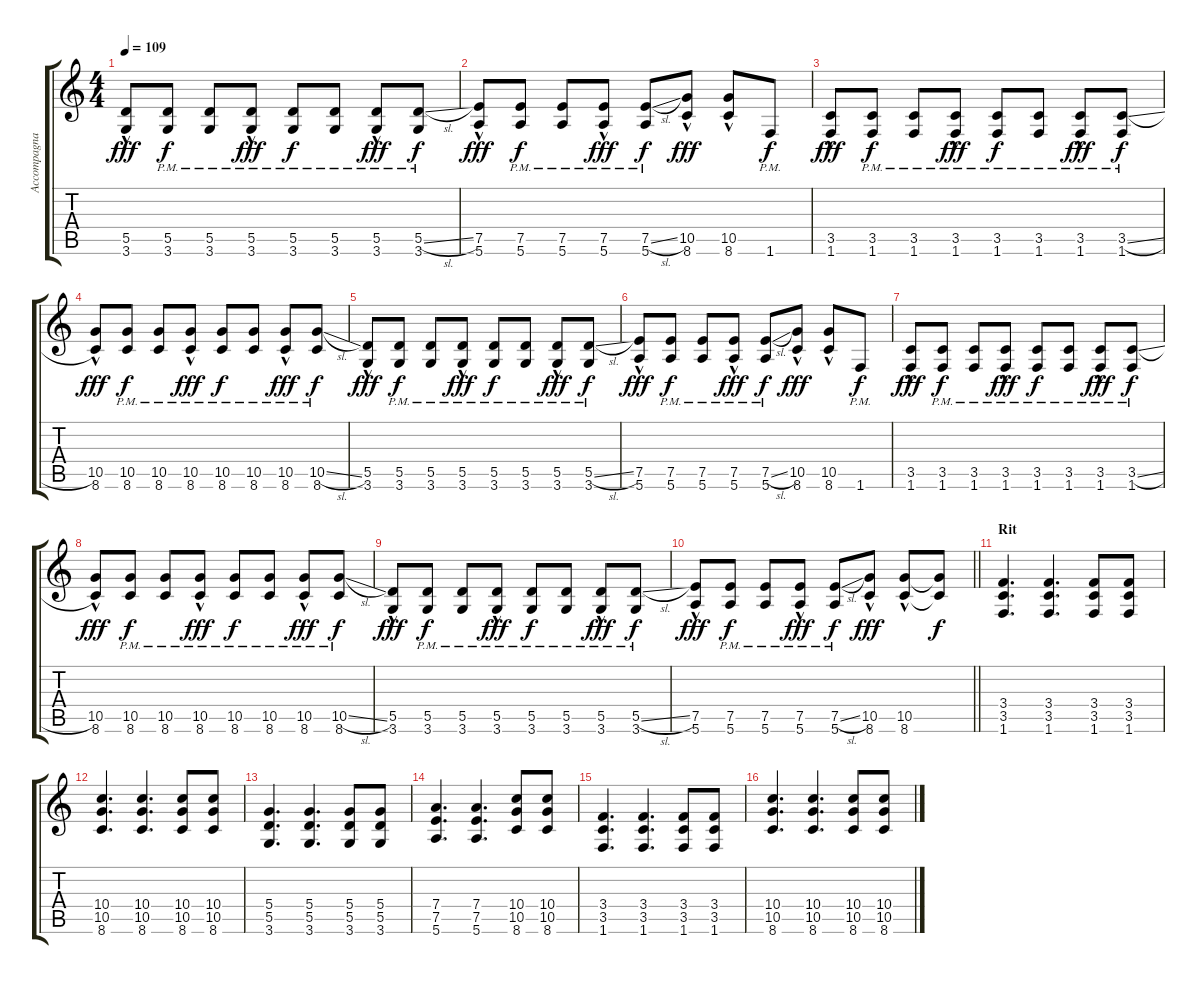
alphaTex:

\track ("Accompagnamento" "Accompagna") {instrument electricguitarclean}
\staff {score tabs}
\tuning (E4 B3 G3 D3 A2 E2) {hide}
\ts (4 4)
\tempo 109
\clef g2
\ks c
(5.5 3.6{hac}).8{dy fff} (5.5 3.6{pm}).8{dy f} (5.5 3.6{pm}).8 (5.5 3.6{hac pm}).8{dy fff} (5.5 3.6{pm}).8{dy f} (5.5 3.6{pm}).8 (5.5 3.6{hac pm}).8{dy fff} (5.5{sl} 3.6{pm}).8{dy f} |
(7.5 5.6{hac}).8{dy fff} (7.5 5.6{pm}).8{dy f} (7.5 5.6{pm}).8 (7.5 5.6{hac pm}).8{dy fff} (7.5{sl} 5.6{pm}).8{dy f} (10.5 8.6{hac}).8{dy fff} (10.5 8.6{hac}).8 1.6{pm}.8{dy f} |
(3.5 1.6{hac}).8{dy fff} (3.5 1.6{pm}).8{dy f} (3.5 1.6{pm}).8 (3.5 1.6{hac pm}).8{dy fff} (3.5 1.6{pm}).8{dy f} (3.5 1.6{pm}).8 (3.5 1.6{hac pm}).8{dy fff} (3.5{sl} 1.6{pm}).8{dy f} |
(10.5 8.6{hac}).8{dy fff} (10.5 8.6{pm}).8{dy f} (10.5 8.6{pm}).8 (10.5 8.6{hac pm}).8{dy fff} (10.5 8.6{pm}).8{dy f} (10.5 8.6{pm}).8 (10.5 8.6{hac pm}).8{dy fff} (10.5{sl} 8.6{pm}).8{dy f} |
(5.5 3.6{hac}).8{dy fff} (5.5 3.6{pm}).8{dy f} (5.5 3.6{pm}).8 (5.5 3.6{hac pm}).8{dy fff} (5.5 3.6{pm}).8{dy f} (5.5 3.6{pm}).8 (5.5 3.6{hac pm}).8{dy fff} (5.5{sl} 3.6{pm}).8{dy f} |
(7.5 5.6{hac}).8{dy fff} (7.5 5.6{pm}).8{dy f} (7.5 5.6{pm}).8 (7.5 5.6{hac pm}).8{dy fff} (7.5{sl} 5.6{pm}).8{dy f} (10.5 8.6{hac}).8{dy fff} (10.5 8.6{hac}).8 1.6{pm}.8{dy f} |
(3.5 1.6{hac}).8{dy fff} (3.5 1.6{pm}).8{dy f} (3.5 1.6{pm}).8 (3.5 1.6{hac pm}).8{dy fff} (3.5 1.6{pm}).8{dy f} (3.5 1.6{pm}).8 (3.5 1.6{hac pm}).8{dy fff} (3.5{sl} 1.6{pm}).8{dy f} |
(10.5 8.6{hac}).8{dy fff} (10.5 8.6{pm}).8{dy f} (10.5 8.6{pm}).8 (10.5 8.6{hac pm}).8{dy fff} (10.5 8.6{pm}).8{dy f} (10.5 8.6{pm}).8 (10.5 8.6{hac pm}).8{dy fff} (10.5{sl} 8.6{pm}).8{dy f} |
(5.5 3.6{hac}).8{dy fff} (5.5 3.6{pm}).8{dy f} (5.5 3.6{pm}).8 (5.5 3.6{hac pm}).8{dy fff} (5.5 3.6{pm}).8{dy f} (5.5 3.6{pm}).8 (5.5 3.6{hac pm}).8{dy fff} (5.5{sl} 3.6{pm}).8{dy f} |
\barLineRight lightlight
(7.5 5.6{hac}).8{dy fff} (7.5 5.6{pm}).8{dy f} (7.5 5.6{pm}).8 (7.5 5.6{hac pm}).8{dy fff} (7.5{sl} 5.6{pm}).8{dy f} (10.5 8.6{hac}).8{dy fff volume 6 instrument overdrivenguitar} (10.5 8.6{hac}).8 (10.5{t} 8.6{t}).8{dy f} |
\section ("" "Rit")
(3.4 3.5 1.6).4{d} (3.4 3.5 1.6).4{d} (3.4 3.5 1.6).8 (3.4 3.5 1.6).8 |
(10.4 10.5 8.6).4{d} (10.4 10.5 8.6).4{d} (10.4 10.5 8.6).8 (10.4 10.5 8.6).8 |
(5.4 5.5 3.6).4{d} (5.4 5.5 3.6).4{d} (5.4 5.5 3.6).8 (5.4 5.5 3.6).8 |
(7.4 7.5 5.6).4{d} (7.4 7.5 5.6).4{d} (10.4 10.5 8.6).8 (10.4 10.5 8.6).8 |
(3.4 3.5 1.6).4{d} (3.4 3.5 1.6).4{d} (3.4 3.5 1.6).8 (3.4 3.5 1.6).8 |
(10.4 10.5 8.6).4{d} (10.4 10.5 8.6).4{d} (10.4 10.5 8.6).8 (10.4 10.5 8.6).8
